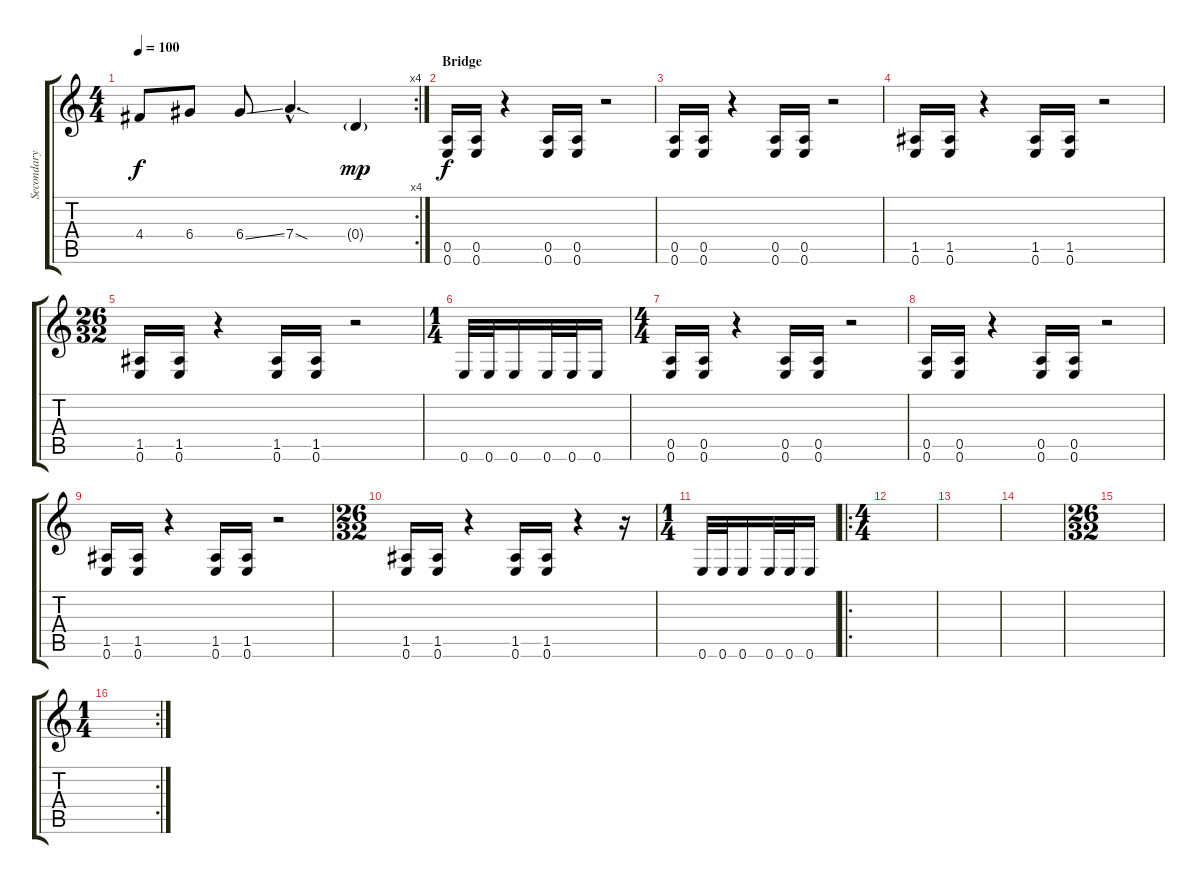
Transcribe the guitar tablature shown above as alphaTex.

\track ("Secondary Guitar" "Secondary ") {instrument overdrivenguitar}
\staff {score tabs}
\tuning (E4 B3 G3 D3 A2 E2) {hide}
\rc 4
\ts (4 4)
\tempo 100
\clef g2
\ks c
4.4.8{dy f} 6.4.8 6.4{ss}.8 7.4{sod hac}.4{d} 0.4{g}.4{dy mp} |
\section ("" "Bridge")
(0.5 0.6).16{dy f volume 13 instrument distortionguitar} (0.5 0.6).16 r.4 (0.5 0.6).16 (0.5 0.6).16 r.2 |
(0.5 0.6).16 (0.5 0.6).16 r.4 (0.5 0.6).16 (0.5 0.6).16 r.2 |
(1.5 0.6).16 (1.5 0.6).16 r.4 (1.5 0.6).16 (1.5 0.6).16 r.2 |
\ts (26 32)
(1.5 0.6).16 (1.5 0.6).16 r.4 (1.5 0.6).16 (1.5 0.6).16 r.2 |
\ts (1 4)
0.6.32 0.6.32 0.6.16 0.6.32 0.6.32 0.6.16 |
\ts (4 4)
(0.5 0.6).16{volume 13 instrument distortionguitar} (0.5 0.6).16 r.4 (0.5 0.6).16 (0.5 0.6).16 r.2 |
(0.5 0.6).16 (0.5 0.6).16 r.4 (0.5 0.6).16 (0.5 0.6).16 r.2 |
(1.5 0.6).16 (1.5 0.6).16 r.4 (1.5 0.6).16 (1.5 0.6).16 r.2 |
\ts (26 32)
(1.5 0.6).16 (1.5 0.6).16 r.4 (1.5 0.6).16 (1.5 0.6).16 r.4 r.16 |
\ts (1 4)
0.6.32 0.6.32 0.6.16 0.6.32 0.6.32 0.6.16 |
\ro
\ts (4 4)
|
|
|
\ts (26 32)
|
\rc 2
\ts (1 4)
